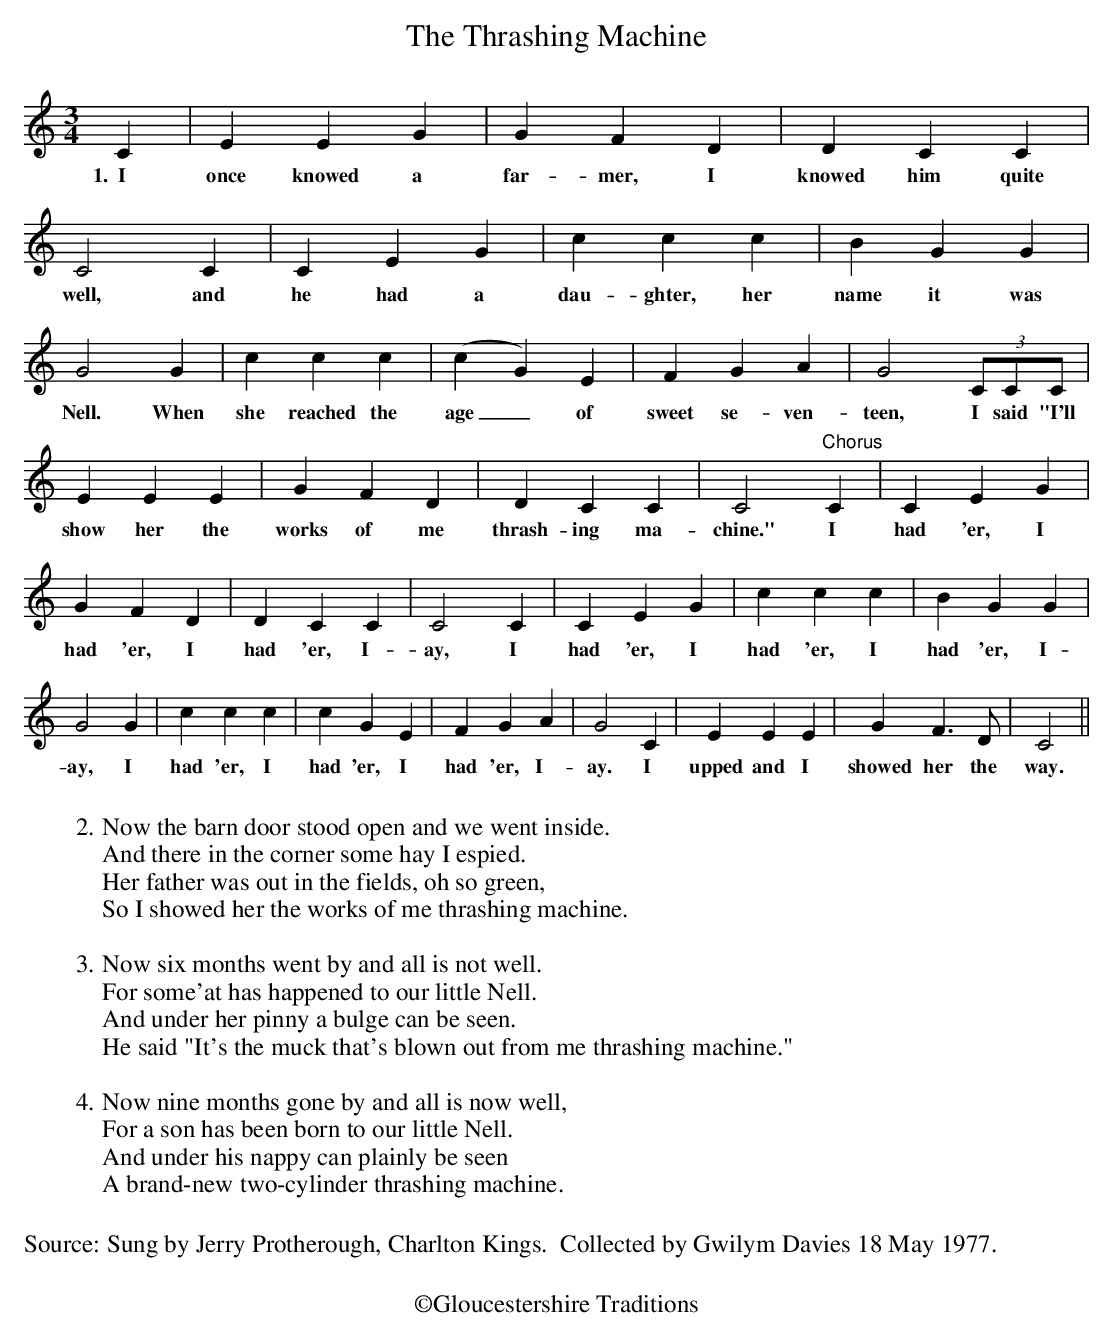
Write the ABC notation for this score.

X:1
T: The Thrashing Machine
M: 3/4
L:  1/4
K:C
C|EEG|GFD|DCC|C2C|CEG|ccc|BGG|
w:1.~~I once knowed a far-mer, I knowed him quite well, and he had a dau-ghter, her name it was
G2G|ccc|(cG)E|FGA|G2 (3 C/C/C/|
w: Nell. When she reached the age_ of sweet se-ven-teen, I said "I'll
EEE|GFD|DCC|C2"Chorus"C|CEG|
w: show her the works of me thrash-ing ma-chine."  I had 'er, I
GFD|DCC|C2C|CEG|ccc|BGG|
w:had 'er, I had 'er, I-ay, I had 'er, I had 'er, I had 'er, I-
G2G|ccc|cGE|FGA|G2C|EEE|GF>D|C2||
w:ay, I had 'er, I had 'er, I had 'er, I-ay. I upped and I showed her the way.
W:
W:2.  Now the barn door stood open and we went inside.
W:And there in the corner some hay I espied.
W:Her father was out in the fields, oh so green,
W:So I showed her the works of me thrashing machine.
W:
W:3.  Now six months went by and all is not well.
W:For some'at has happened to our little Nell.
W:And under her pinny a bulge can be seen.
W:He said "It's the muck that's blown out from me thrashing machine."
W:
W:4.  Now nine months gone by and all is now well,
W:For a son has been born to our little Nell.
W:And under his nappy can plainly be seen
W:A brand-new two-cylinder thrashing machine.
W:
